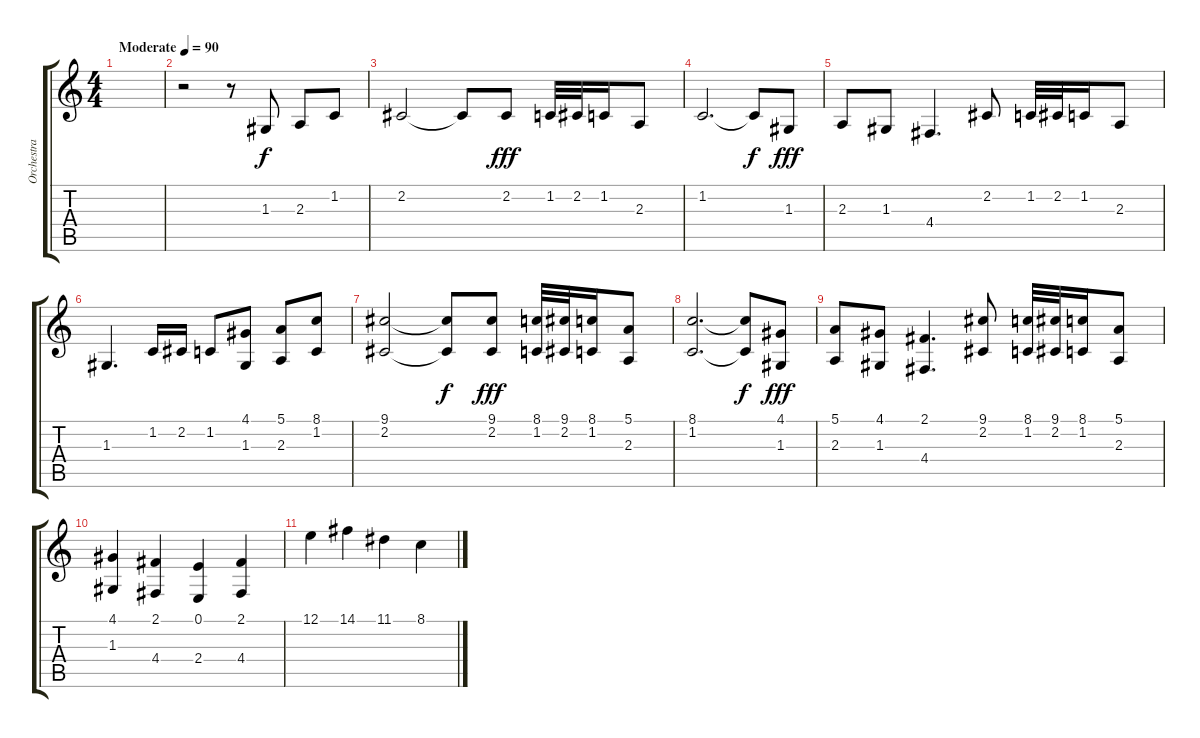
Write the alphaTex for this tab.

\track ("Orchestra " "Orchestra ") {instrument violin}
\staff {score tabs}
\tuning (E4 B3 G3 D3 A2 E2) {hide}
\ts (4 4)
\tempo (90 "Moderate")
\clef g2
\ks c
|
r.2 r.8 1.3.8 2.3.8 1.2.8 |
2.2.2 2.2{t}.8{dy f} 2.2.8{dy fff} 1.2.32 2.2.32 1.2.16 2.3.8 |
1.2.2{d} 1.2{t}.8{dy f} 1.3.8{dy fff} |
2.3.8 1.3.8 4.4.4{d} 2.2.8 1.2.32 2.2.32 1.2.16 2.3.8 |
1.3.4{d} 1.2.16 2.2.16 1.2.8 (4.1 1.3).8 (5.1 2.3).8 (8.1 1.2).8 |
(9.1 2.2).2 (9.1{t} 2.2{t}).8{dy f} (9.1 2.2).8{dy fff} (8.1 1.2).32 (9.1 2.2).32 (8.1 1.2).16 (5.1 2.3).8 |
(8.1 1.2).2{d} (8.1{t} 1.2{t}).8{dy f} (4.1 1.3).8{dy fff} |
(5.1 2.3).8 (4.1 1.3).8 (2.1 4.4).4{d} (9.1 2.2).8 (8.1 1.2).32 (9.1 2.2).32 (8.1 1.2).16 (5.1 2.3).8 |
(4.1 1.3).4 (2.1 4.4).4 (0.1 2.4).4 (2.1 4.4).4 |
12.1.4 14.1.4 11.1.4 8.1.4
